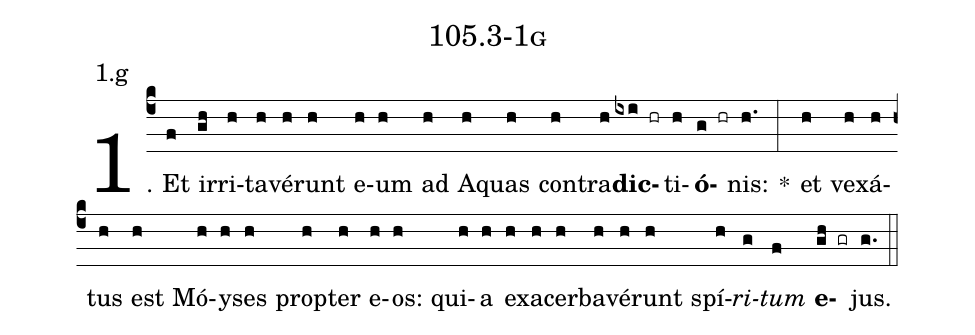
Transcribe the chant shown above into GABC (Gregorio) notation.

name: 105.3-1g;
annotation: 1.g;
%%
(c4)1. Et(f) ir(gh)ri(h)ta(h)vé(h)runt(h) e(h)um(h) ad(h) A(h)quas(h) con(h)tra(h)<b>dic</b>(ixi hr)ti(h)<b>ó</b>(g hr)nis:(h.) *(:) et(h) ve(h)xá(h)tus(h) est(h) Mó(h)y(h)ses(h) prop(h)ter(h) e(h)os:(h) qui(h)a(h) ex(h)a(h)cer(h)ba(h)vé(h)runt(h) spí(h)<i>ri</i>(g)<i>tum</i>(f) <b>e</b>(gh gr)jus.(g.) (::)


%E(h) u(h) o(g) u(f) a(gh) e.(g.) (::)
